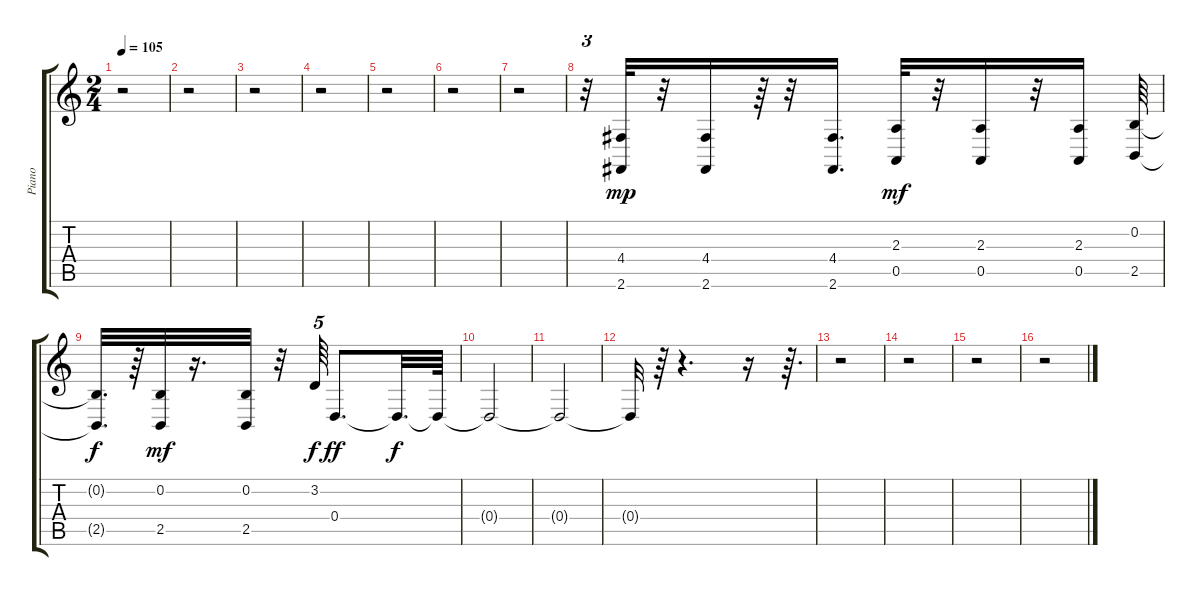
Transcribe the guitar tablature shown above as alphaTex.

\track ("Piano" "Piano") {instrument brightacousticpiano}
\staff {score tabs}
\tuning (E4 B3 G3 D3 A2 E2) {hide}
\ts (2 4)
\tempo 105
\clef g2
\ks c
r.2{dy f} |
r.2 |
r.2 |
r.2 |
r.2 |
r.2 |
r.2 |
r.32{tu (3 2)} (4.4 2.6).32{dy mp} r.32 (4.4 2.6).16 r.64 r.32 (4.4 2.6).16{d} (2.3 0.5).32{dy mf} r.32 (2.3 0.5).16 r.32 (2.3 0.5).16 (0.2 2.5).64 |
(0.2{t} 2.5{t}).32{d dy f} r.64 (0.2 2.5).32{dy mf} r.16{d} (0.2 2.5).32 r.32 3.2.64{tu (5 4) dy f} 0.4.8{d dy ff} 0.4{t}.32{d dy f} 0.4{t}.64 |
0.4{t}.2 |
0.4{t}.2 |
0.4{t}.32 r.64 r.4{d} r.16 r.64{d} |
r.2 |
r.2 |
r.2 |
r.2
